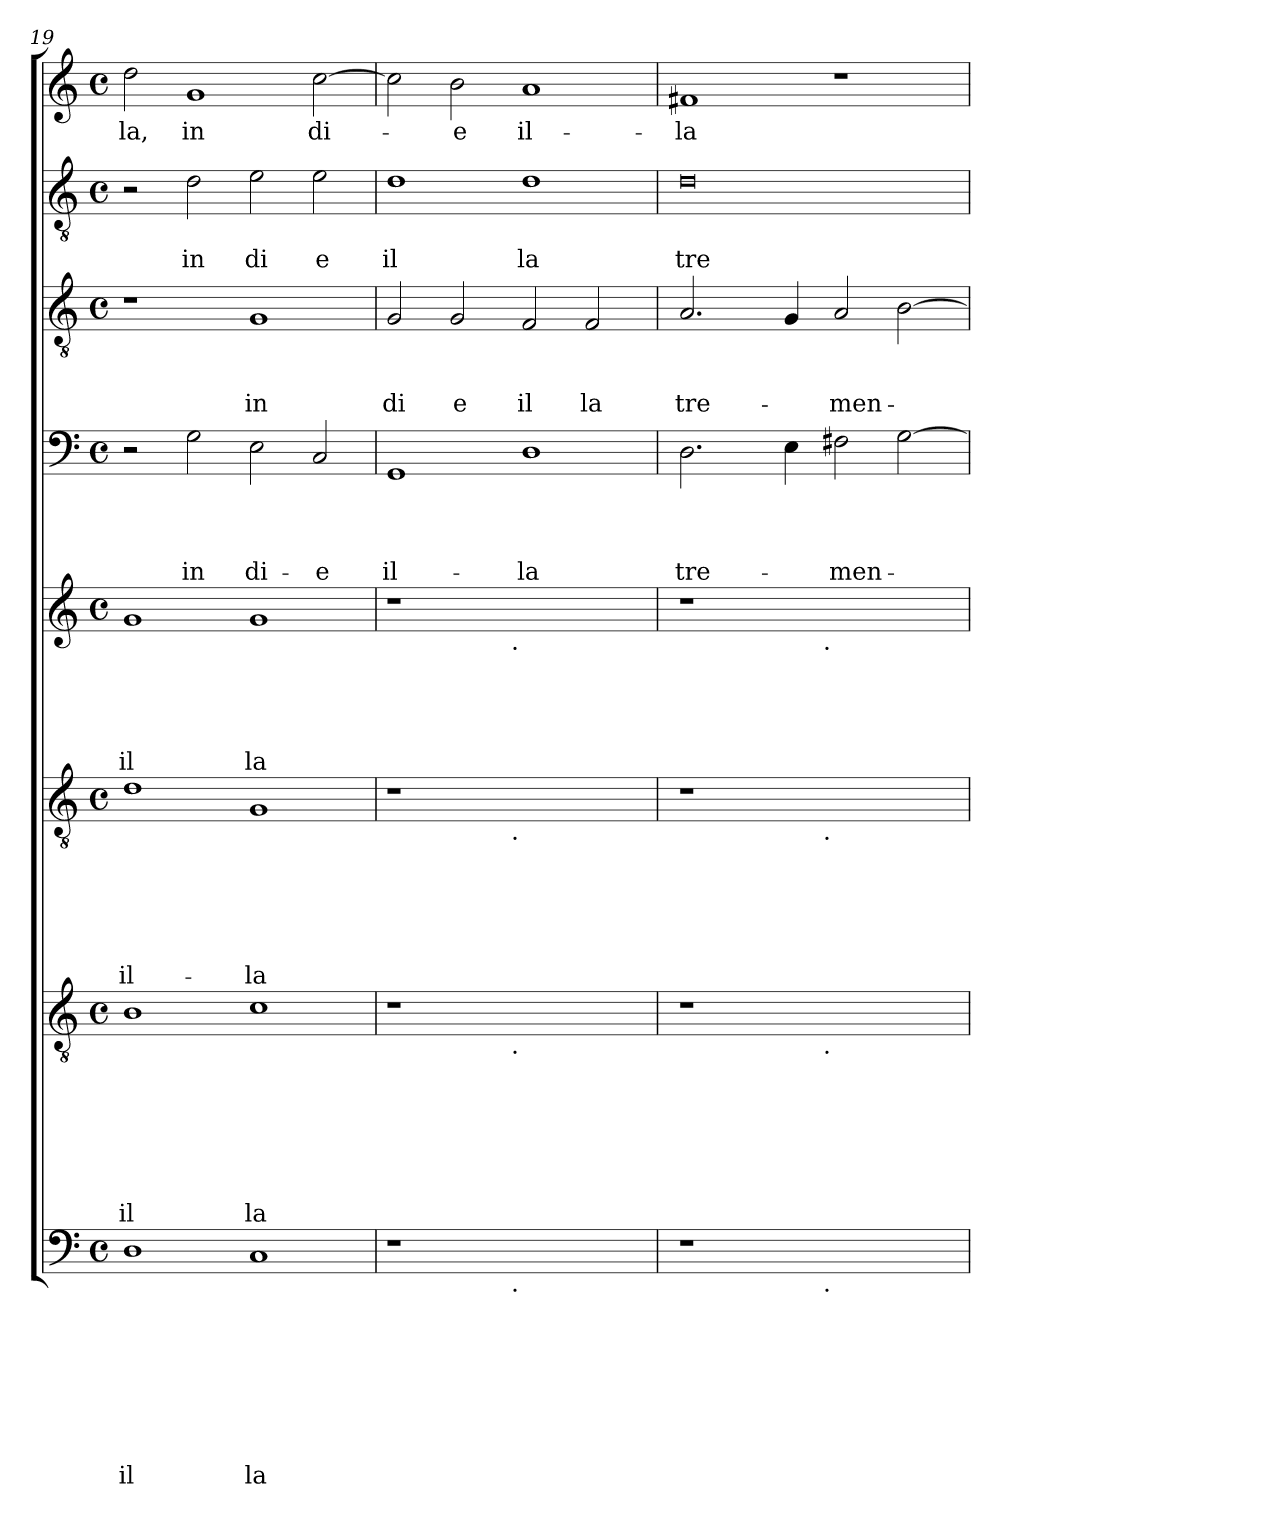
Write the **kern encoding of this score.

**kern	**text	**text	**text	**text	**text	**text	**text	**text	**kern	**text	**text	**text	**text	**text	**text	**text	**kern	**text	**text	**text	**text	**text	**text	**kern	**text	**text	**text	**text	**text	**kern	**text	**text	**text	**text	**kern	**text	**text	**text	**kern	**text	**text	**kern	**text
*part8	*part8	*part8	*part8	*part8	*part8	*part8	*part8	*part8	*part7	*part7	*part7	*part7	*part7	*part7	*part7	*part7	*part6	*part6	*part6	*part6	*part6	*part6	*part6	*part5	*part5	*part5	*part5	*part5	*part5	*part4	*part4	*part4	*part4	*part4	*part3	*part3	*part3	*part3	*part2	*part2	*part2	*part1	*part1
*staff8	*staff8	*staff8	*staff8	*staff8	*staff8	*staff8	*staff8	*staff8	*staff7	*staff7	*staff7	*staff7	*staff7	*staff7	*staff7	*staff7	*staff6	*staff6	*staff6	*staff6	*staff6	*staff6	*staff6	*staff5	*staff5	*staff5	*staff5	*staff5	*staff5	*staff4	*staff4	*staff4	*staff4	*staff4	*staff3	*staff3	*staff3	*staff3	*staff2	*staff2	*staff2	*staff1	*staff1
*clefF4	*	*	*	*	*	*	*	*	*clefGv2	*	*	*	*	*	*	*	*clefGv2	*	*	*	*	*	*	*clefG2	*	*	*	*	*	*clefF4	*	*	*	*	*clefGv2	*	*	*	*clefGv2	*	*	*clefG2	*
*k[]	*	*	*	*	*	*	*	*	*k[]	*	*	*	*	*	*	*	*k[]	*	*	*	*	*	*	*k[]	*	*	*	*	*	*k[]	*	*	*	*	*k[]	*	*	*	*k[]	*	*	*k[]	*
*C:	*	*	*	*	*	*	*	*	*C:	*	*	*	*	*	*	*	*C:	*	*	*	*	*	*	*C:	*	*	*	*	*	*C:	*	*	*	*	*C:	*	*	*	*C:	*	*	*C:	*
*M4/4	*	*	*	*	*	*	*	*	*M4/4	*	*	*	*	*	*	*	*M4/4	*	*	*	*	*	*	*M4/4	*	*	*	*	*	*M4/4	*	*	*	*	*M4/4	*	*	*	*M4/4	*	*	*M4/4	*
*met(c)	*	*	*	*	*	*	*	*	*met(c)	*	*	*	*	*	*	*	*met(c)	*	*	*	*	*	*	*met(c)	*	*	*	*	*	*met(c)	*	*	*	*	*met(c)	*	*	*	*met(c)	*	*	*met(c)	*
=19	=19	=19	=19	=19	=19	=19	=19	=19	=19	=19	=19	=19	=19	=19	=19	=19	=19	=19	=19	=19	=19	=19	=19	=19	=19	=19	=19	=19	=19	=19	=19	=19	=19	=19	=19	=19	=19	=19	=19	=19	=19	=19	=19
!	!	!	!	!	!	!	!	!LO:LY:b	!	!	!	!	!	!	!	!LO:LY:b	!	!	!	!	!	!	!LO:LY:b	!	!	!	!	!	!LO:LY:b	!	!	!	!	!	!	!	!	!	!	!	!	!	!LO:LY:b
1D	.	.	.	.	.	.	.	il	1B	.	.	.	.	.	.	il	1d	.	.	.	.	.	il-	1g	.	.	.	.	il	2r	.	.	.	.	1r	.	.	.	2r	.	.	2dd\	-la,
!	!	!	!	!	!	!	!	!	!	!	!	!	!	!	!	!	!	!	!	!	!	!	!	!	!	!	!	!	!	!	!	!	!	!LO:LY:b	!	!	!	!	!	!	!LO:LY:b	!	!LO:LY:b
.	.	.	.	.	.	.	.	.	.	.	.	.	.	.	.	.	.	.	.	.	.	.	.	.	.	.	.	.	.	2G\	.	.	.	in	.	.	.	.	2d\	.	in	1g	in
!	!	!	!	!	!	!	!	!LO:LY:b	!	!	!	!	!	!	!	!LO:LY:b	!	!	!	!	!	!	!LO:LY:b	!	!	!	!	!	!LO:LY:b	!	!	!	!	!LO:LY:b	!	!	!	!LO:LY:b	!	!	!LO:LY:b	!	!
1C	.	.	.	.	.	.	.	la	1c	.	.	.	.	.	.	la	1G	.	.	.	.	.	-la	1g	.	.	.	.	la	2E\	.	.	.	di-	1G	.	.	in	2e\	.	di	.	.
!	!	!	!	!	!	!	!	!	!	!	!	!	!	!	!	!	!	!	!	!	!	!	!	!	!	!	!	!	!	!	!	!	!	!LO:LY:b	!	!	!	!	!	!	!LO:LY:b	!	!LO:LY:b
.	.	.	.	.	.	.	.	.	.	.	.	.	.	.	.	.	.	.	.	.	.	.	.	.	.	.	.	.	.	2C/	.	.	.	-e	.	.	.	.	2e\	.	e	[>2cc\	di-
=20	=20	=20	=20	=20	=20	=20	=20	=20	=20	=20	=20	=20	=20	=20	=20	=20	=20	=20	=20	=20	=20	=20	=20	=20	=20	=20	=20	=20	=20	=20	=20	=20	=20	=20	=20	=20	=20	=20	=20	=20	=20	=20	=20
!	!	!	!	!	!	!	!	!	!	!	!	!	!	!	!	!	!	!	!	!	!	!	!	!	!	!	!	!	!	!	!	!	!	!LO:LY:b	!	!	!	!LO:LY:b	!	!	!LO:LY:b	!	!
*^	*	*	*	*	*	*	*	*	*^	*	*	*	*	*	*	*	*^	*	*	*	*	*	*	*^	*	*	*	*	*	*	*	*	*	*	*	*	*	*	*	*	*	*	*
1r	2ryy	.	.	.	.	.	.	.	.	1r	2ryy	.	.	.	.	.	.	.	1r	2ryy	.	.	.	.	.	.	1r	2ryy	.	.	.	.	.	1GG	.	.	.	il-	2G/	.	.	di	1d	.	il	2cc\]	.
!	!	!	!	!	!	!	!	!	!	!	!	!	!	!	!	!	!	!	!	!	!	!	!	!	!	!	!	!	!	!	!	!	!	!	!	!	!	!	!	!	!	!LO:LY:b	!	!	!	!	!LO:LY:b
.	4...ryy	.	.	.	.	.	.	.	.	.	4...ryy	.	.	.	.	.	.	.	.	4...ryy	.	.	.	.	.	.	.	4...ryy	.	.	.	.	.	.	.	.	.	.	2G/	.	.	e	.	.	.	2b\	-e
!	!	!	!	!	!	!	!	!	!	!	!	!	!	!	!	!	!	!	!	!	!	!	!	!	!	!	!	!LO:TX:b:t=.	!	!	!	!	!	!	!	!	!	!	!	!	!	!	!	!	!	!	!
!	!	!	!	!	!	!	!	!	!	!	!	!	!	!	!	!	!	!	!	!LO:TX:b:t=.	!	!	!	!	!	!	!	!	!	!	!	!	!	!	!	!	!	!	!	!	!	!	!	!	!	!	!
!	!	!	!	!	!	!	!	!	!	!	!LO:TX:b:t=.	!	!	!	!	!	!	!	!	!	!	!	!	!	!	!	!	!	!	!	!	!	!	!	!	!	!	!	!	!	!	!	!	!	!	!	!
!	!LO:TX:b:t=.	!	!	!	!	!	!	!	!	!	!	!	!	!	!	!	!	!	!	!	!	!	!	!	!	!	!	!	!	!	!	!	!	!	!	!	!	!	!	!	!	!	!	!	!	!	!
.	1ryy	.	.	.	.	.	.	.	.	.	1ryy	.	.	.	.	.	.	.	.	1ryy	.	.	.	.	.	.	.	1ryy	.	.	.	.	.	.	.	.	.	.	.	.	.	.	.	.	.	.	.
!	!	!	!	!	!	!	!	!	!	!	!	!	!	!	!	!	!	!	!	!	!	!	!	!	!	!	!	!	!	!	!	!	!	!	!	!	!	!LO:LY:b	!	!	!	!LO:LY:b	!	!	!LO:LY:b	!	!LO:LY:b
1ryy	.	.	.	.	.	.	.	.	.	1ryy	.	.	.	.	.	.	.	.	1ryy	.	.	.	.	.	.	.	1ryy	.	.	.	.	.	.	1D	.	.	.	-la	2F/	.	.	il	1d	.	la	1a	il-
!	!	!	!	!	!	!	!	!	!	!	!	!	!	!	!	!	!	!	!	!	!	!	!	!	!	!	!	!	!	!	!	!	!	!	!	!	!	!	!	!	!	!LO:LY:b	!	!	!	!	!
.	.	.	.	.	.	.	.	.	.	.	.	.	.	.	.	.	.	.	.	.	.	.	.	.	.	.	.	.	.	.	.	.	.	.	.	.	.	.	2F/	.	.	la	.	.	.	.	.
.	32ryy	.	.	.	.	.	.	.	.	.	32ryy	.	.	.	.	.	.	.	.	32ryy	.	.	.	.	.	.	.	32ryy	.	.	.	.	.	.	.	.	.	.	.	.	.	.	.	.	.	.	.
!!LO:LB:g=z
=21	=21	=21	=21	=21	=21	=21	=21	=21	=21	=21	=21	=21	=21	=21	=21	=21	=21	=21	=21	=21	=21	=21	=21	=21	=21	=21	=21	=21	=21	=21	=21	=21	=21	=21	=21	=21	=21	=21	=21	=21	=21	=21	=21	=21	=21	=21	=21
!	!	!	!	!	!	!	!	!	!	!	!	!	!	!	!	!	!	!	!	!	!	!	!	!	!	!	!	!	!	!	!	!	!	!	!	!	!	!LO:LY:b	!	!	!	!LO:LY:b	!	!	!LO:LY:b	!	!LO:LY:b
1r	2ryy	.	.	.	.	.	.	.	.	1r	2ryy	.	.	.	.	.	.	.	1r	2ryy	.	.	.	.	.	.	1r	2ryy	.	.	.	.	.	2.D\	.	.	.	tre-	2.A/	.	.	tre-	0d	.	tre	1f#X	-la
.	4...ryy	.	.	.	.	.	.	.	.	.	4...ryy	.	.	.	.	.	.	.	.	4...ryy	.	.	.	.	.	.	.	4...ryy	.	.	.	.	.	.	.	.	.	.	.	.	.	.	.	.	.	.	.
.	.	.	.	.	.	.	.	.	.	.	.	.	.	.	.	.	.	.	.	.	.	.	.	.	.	.	.	.	.	.	.	.	.	4E\	.	.	.	.	4G/	.	.	.	.	.	.	.	.
!	!	!	!	!	!	!	!	!	!	!	!	!	!	!	!	!	!	!	!	!	!	!	!	!	!	!	!	!LO:TX:b:t=.	!	!	!	!	!	!	!	!	!	!	!	!	!	!	!	!	!	!	!
!	!	!	!	!	!	!	!	!	!	!	!	!	!	!	!	!	!	!	!	!LO:TX:b:t=.	!	!	!	!	!	!	!	!	!	!	!	!	!	!	!	!	!	!	!	!	!	!	!	!	!	!	!
!	!	!	!	!	!	!	!	!	!	!	!LO:TX:b:t=.	!	!	!	!	!	!	!	!	!	!	!	!	!	!	!	!	!	!	!	!	!	!	!	!	!	!	!	!	!	!	!	!	!	!	!	!
!	!LO:TX:b:t=.	!	!	!	!	!	!	!	!	!	!	!	!	!	!	!	!	!	!	!	!	!	!	!	!	!	!	!	!	!	!	!	!	!	!	!	!	!	!	!	!	!	!	!	!	!	!
.	1ryy	.	.	.	.	.	.	.	.	.	1ryy	.	.	.	.	.	.	.	.	1ryy	.	.	.	.	.	.	.	1ryy	.	.	.	.	.	.	.	.	.	.	.	.	.	.	.	.	.	.	.
!	!	!	!	!	!	!	!	!	!	!	!	!	!	!	!	!	!	!	!	!	!	!	!	!	!	!	!	!	!	!	!	!	!	!	!	!	!	!LO:LY:b	!	!	!	!LO:LY:b	!	!	!	!	!
1ryy	.	.	.	.	.	.	.	.	.	1ryy	.	.	.	.	.	.	.	.	1ryy	.	.	.	.	.	.	.	1ryy	.	.	.	.	.	.	2F#X\	.	.	.	-men-	2A/	.	.	-men-	.	.	.	1r	.
.	.	.	.	.	.	.	.	.	.	.	.	.	.	.	.	.	.	.	.	.	.	.	.	.	.	.	.	.	.	.	.	.	.	[>2G\	.	.	.	.	[>2B\	.	.	.	.	.	.	.	.
.	32ryy	.	.	.	.	.	.	.	.	.	32ryy	.	.	.	.	.	.	.	.	32ryy	.	.	.	.	.	.	.	32ryy	.	.	.	.	.	.	.	.	.	.	.	.	.	.	.	.	.	.	.
*v	*v	*	*	*	*	*	*	*	*	*	*	*	*	*	*	*	*	*	*v	*v	*	*	*	*	*	*	*v	*v	*	*	*	*	*	*	*	*	*	*	*	*	*	*	*	*	*	*	*
*	*	*	*	*	*	*	*	*	*v	*v	*	*	*	*	*	*	*	*	*	*	*	*	*	*	*	*	*	*	*	*	*	*	*	*	*	*	*	*	*	*	*	*	*	*
=	=	=	=	=	=	=	=	=	=	=	=	=	=	=	=	=	=	=	=	=	=	=	=	=	=	=	=	=	=	=	=	=	=	=	=	=	=	=	=	=	=	=	=
*-	*-	*-	*-	*-	*-	*-	*-	*-	*-	*-	*-	*-	*-	*-	*-	*-	*-	*-	*-	*-	*-	*-	*-	*-	*-	*-	*-	*-	*-	*-	*-	*-	*-	*-	*-	*-	*-	*-	*-	*-	*-	*-	*-
